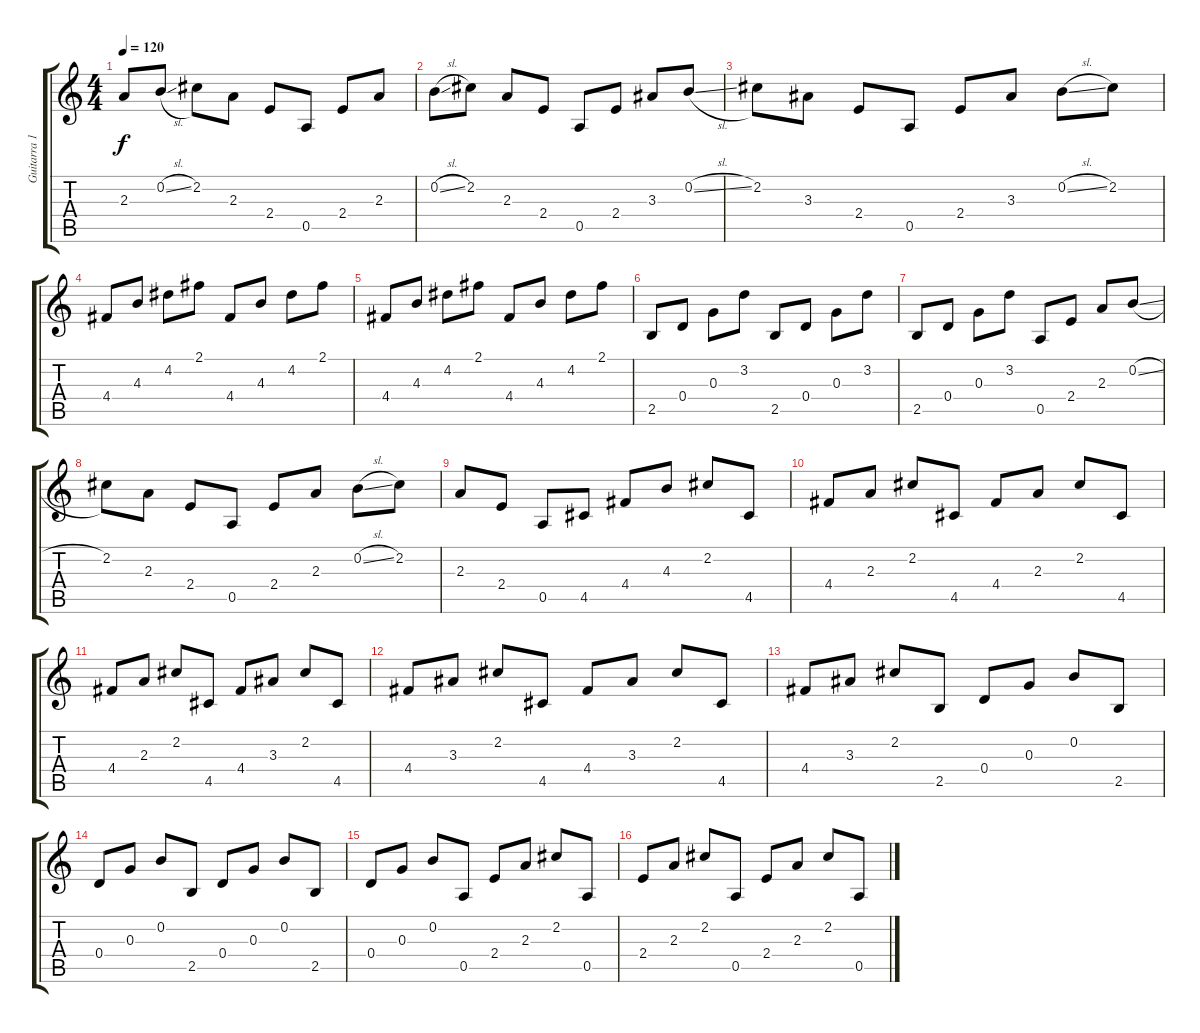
\track ("Guitarra 1" "Guitarra 1") {instrument acousticguitarsteel}
\staff {score tabs}
\tuning (E4 B3 G3 D3 A2 E2) {hide}
\ts (4 4)
\tempo 120
\clef g2
\ks c
2.3.8{dy f} 0.2{sl}.8 2.2.8 2.3.8 2.4.8 0.5.8 2.4.8 2.3.8 |
0.2{sl}.8 2.2.8 2.3.8 2.4.8 0.5.8 2.4.8 3.3.8 0.2{sl}.8 |
2.2.8 3.3.8 2.4.8 0.5.8 2.4.8 3.3.8 0.2{sl}.8 2.2.8 |
4.4.8 4.3.8 4.2.8 2.1.8 4.4.8 4.3.8 4.2.8 2.1.8 |
4.4.8 4.3.8 4.2.8 2.1.8 4.4.8 4.3.8 4.2.8 2.1.8 |
2.5.8 0.4.8 0.3.8 3.2.8 2.5.8 0.4.8 0.3.8 3.2.8 |
2.5.8 0.4.8 0.3.8 3.2.8 0.5.8 2.4.8 2.3.8 0.2{sl}.8 |
2.2.8 2.3.8 2.4.8 0.5.8 2.4.8 2.3.8 0.2{sl}.8 2.2.8 |
2.3.8 2.4.8 0.5.8 4.5.8 4.4.8 4.3.8 2.2.8 4.5.8 |
4.4.8 2.3.8 2.2.8 4.5.8 4.4.8 2.3.8 2.2.8 4.5.8 |
4.4.8 2.3.8 2.2.8 4.5.8 4.4.8 3.3.8 2.2.8 4.5.8 |
4.4.8 3.3.8 2.2.8 4.5.8 4.4.8 3.3.8 2.2.8 4.5.8 |
4.4.8 3.3.8 2.2.8 2.5.8 0.4.8 0.3.8 0.2.8 2.5.8 |
0.4.8 0.3.8 0.2.8 2.5.8 0.4.8 0.3.8 0.2.8 2.5.8 |
0.4.8 0.3.8 0.2.8 0.5.8 2.4.8 2.3.8 2.2.8 0.5.8 |
2.4.8 2.3.8 2.2.8 0.5.8 2.4.8 2.3.8 2.2.8 0.5.8
